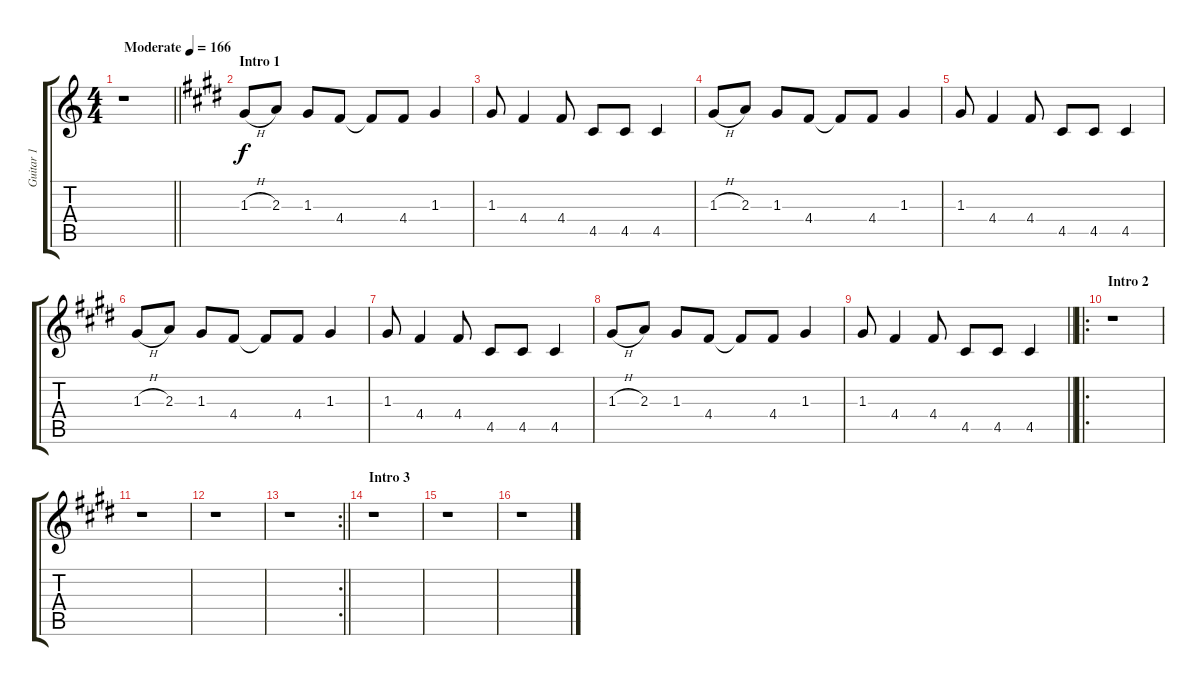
\track ("Guitar 1" "Guitar 1") {instrument overdrivenguitar}
\staff {score tabs}
\tuning (E4 B3 G3 D3 A2 E2) {hide}
\ts (4 4)
\tempo (166 "Moderate")
\clef g2
\barLineRight lightlight
\ks c
r.1{dy f instrument overdrivenguitar} |
\section ("" "Intro 1")
\ks e
1.3{h}.8 2.3.8 1.3.8 4.4.8 4.4{t}.8 4.4.8 1.3.4 |
1.3.8 4.4.4 4.4.8 4.5.8 4.5.8 4.5.4 |
1.3{h}.8 2.3.8 1.3.8 4.4.8 4.4{t}.8 4.4.8 1.3.4 |
1.3.8 4.4.4 4.4.8 4.5.8 4.5.8 4.5.4 |
1.3{h}.8 2.3.8 1.3.8 4.4.8 4.4{t}.8 4.4.8 1.3.4 |
1.3.8 4.4.4 4.4.8 4.5.8 4.5.8 4.5.4 |
1.3{h}.8 2.3.8 1.3.8 4.4.8 4.4{t}.8 4.4.8 1.3.4 |
\barLineRight lightlight
1.3.8 4.4.4 4.4.8 4.5.8 4.5.8 4.5.4 |
\ro
\section ("" "Intro 2")
r.1 |
r.1 |
r.1 |
\rc 2
\barLineRight lightlight
r.1 |
\section ("" "Intro 3")
r.1 |
r.1 |
r.1
